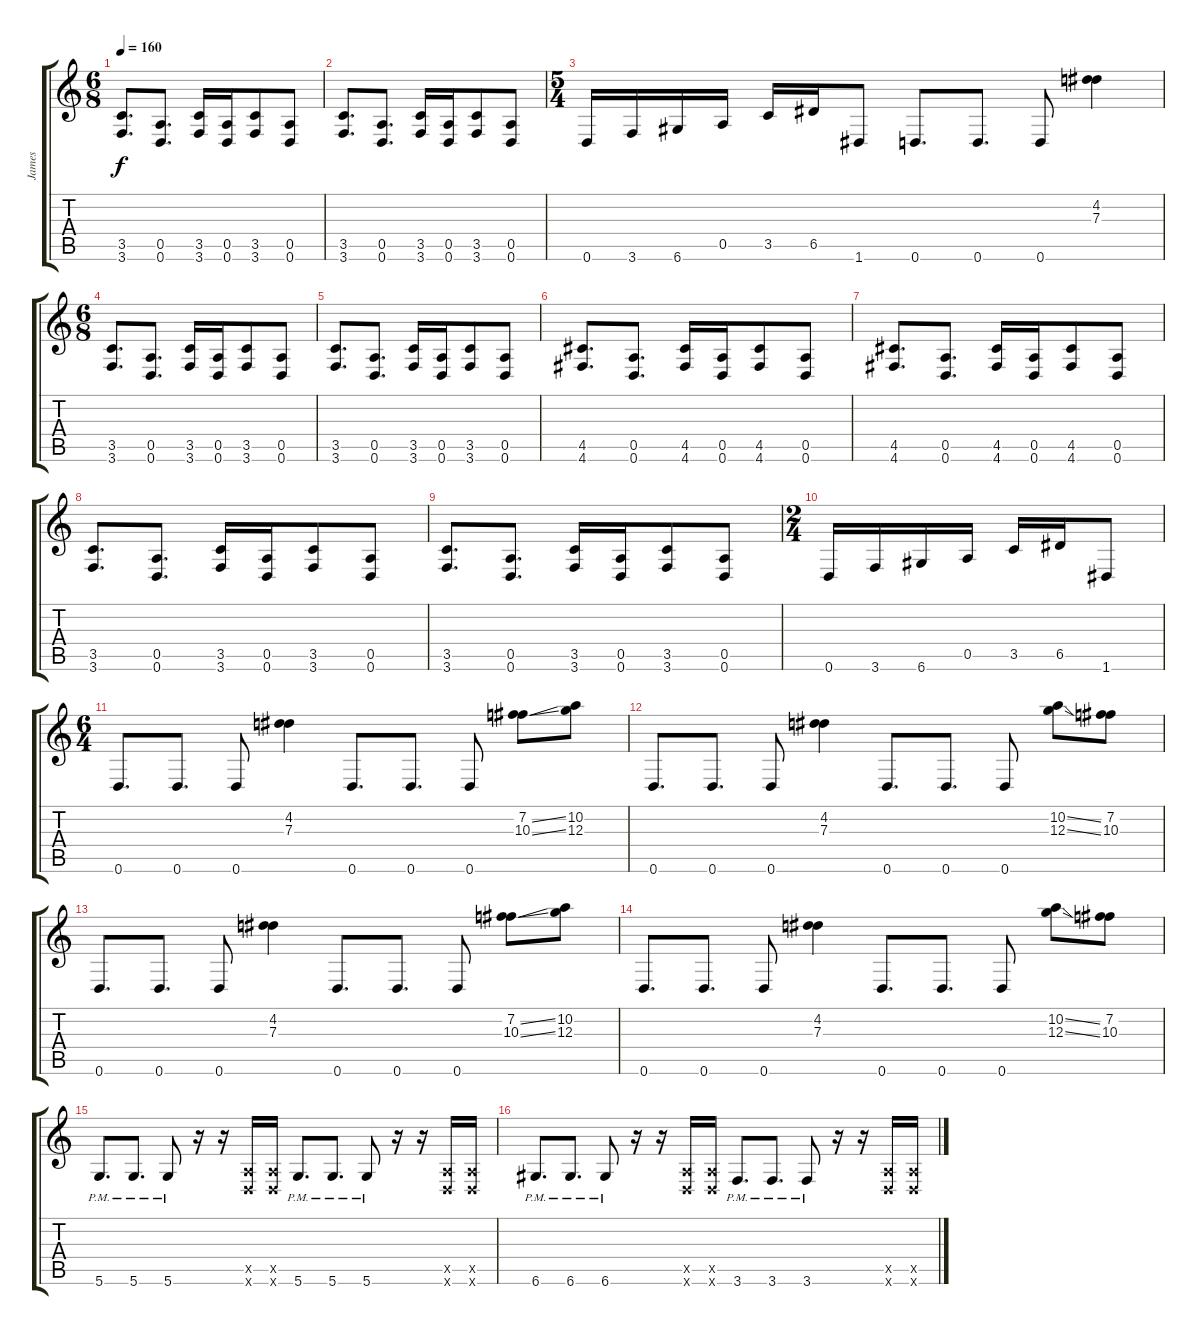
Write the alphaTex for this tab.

\track ("James" "James") {instrument distortionguitar}
\staff {score tabs}
\tuning (E4 B3 G3 D3 A2 D2) {hide}
\ts (6 8)
\tempo 160
\clef g2
\ks c
(3.5 3.6).8{d dy f} (0.5 0.6).8{d} (3.5 3.6).16 (0.5 0.6).16 (3.5 3.6).8 (0.5 0.6).8 |
(3.5 3.6).8{d} (0.5 0.6).8{d} (3.5 3.6).16 (0.5 0.6).16 (3.5 3.6).8 (0.5 0.6).8 |
\ts (5 4)
0.6.16 3.6.16 6.6.16 0.5.16 3.5.16 6.5.16 1.6.8 0.6.8{d} 0.6.8{d} 0.6.8 (4.2 7.3).4 |
\ts (6 8)
(3.5 3.6).8{d} (0.5 0.6).8{d} (3.5 3.6).16 (0.5 0.6).16 (3.5 3.6).8 (0.5 0.6).8 |
(3.5 3.6).8{d} (0.5 0.6).8{d} (3.5 3.6).16 (0.5 0.6).16 (3.5 3.6).8 (0.5 0.6).8 |
(4.5 4.6).8{d} (0.5 0.6).8{d} (4.5 4.6).16 (0.5 0.6).16 (4.5 4.6).8 (0.5 0.6).8 |
(4.5 4.6).8{d} (0.5 0.6).8{d} (4.5 4.6).16 (0.5 0.6).16 (4.5 4.6).8 (0.5 0.6).8 |
(3.5 3.6).8{d} (0.5 0.6).8{d} (3.5 3.6).16 (0.5 0.6).16 (3.5 3.6).8 (0.5 0.6).8 |
(3.5 3.6).8{d} (0.5 0.6).8{d} (3.5 3.6).16 (0.5 0.6).16 (3.5 3.6).8 (0.5 0.6).8 |
\ts (2 4)
0.6.16 3.6.16 6.6.16 0.5.16 3.5.16 6.5.16 1.6.8 |
\ts (6 4)
0.6.8{d} 0.6.8{d} 0.6.8 (4.2 7.3).4 0.6.8{d} 0.6.8{d} 0.6.8 (7.2{ss} 10.3{ss}).8 (10.2 12.3).8 |
0.6.8{d} 0.6.8{d} 0.6.8 (4.2 7.3).4 0.6.8{d} 0.6.8{d} 0.6.8 (10.2{ss} 12.3{ss}).8 (7.2 10.3).8 |
0.6.8{d} 0.6.8{d} 0.6.8 (4.2 7.3).4 0.6.8{d} 0.6.8{d} 0.6.8 (7.2{ss} 10.3{ss}).8 (10.2 12.3).8 |
0.6.8{d} 0.6.8{d} 0.6.8 (4.2 7.3).4 0.6.8{d} 0.6.8{d} 0.6.8 (10.2{ss} 12.3{ss}).8 (7.2 10.3).8 |
5.6{pm}.8{d} 5.6{pm}.8{d} 5.6{pm}.8 r.16 r.16 (0.5{x} 0.6{x}).16 (0.5{x} 0.6{x}).16 5.6{pm}.8{d} 5.6{pm}.8{d} 5.6{pm}.8 r.16 r.16 (0.5{x} 0.6{x}).16 (0.5{x} 0.6{x}).16 |
6.6{pm}.8{d} 6.6{pm}.8{d} 6.6{pm}.8 r.16 r.16 (0.5{x} 0.6{x}).16 (0.5{x} 0.6{x}).16 3.6{pm}.8{d} 3.6{pm}.8{d} 3.6{pm}.8 r.16 r.16 (0.5{x} 0.6{x}).16 (0.5{x} 0.6{x}).16
